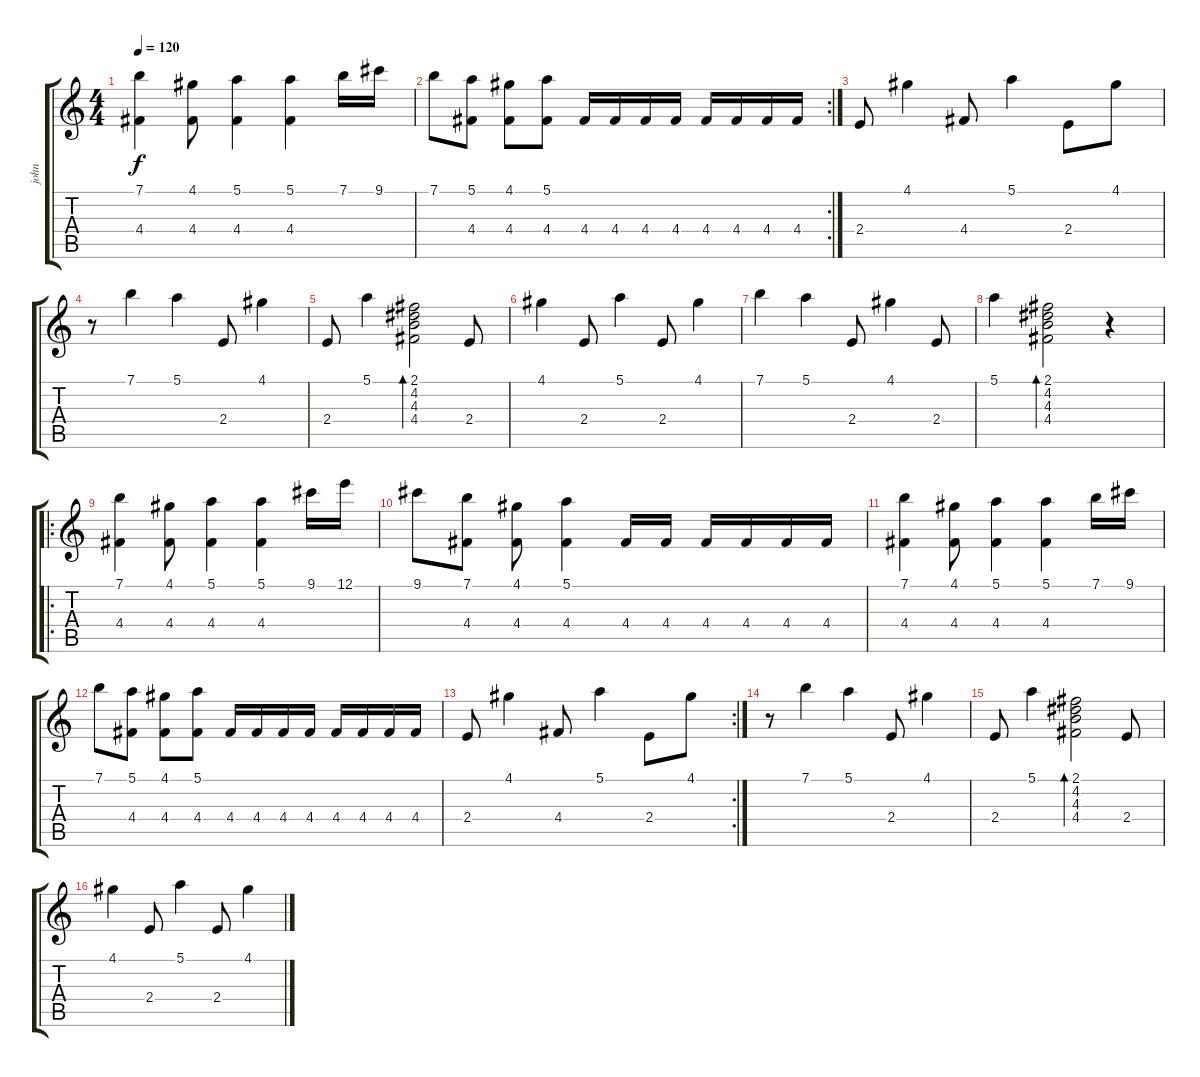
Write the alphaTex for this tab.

\track ("john" "john") {instrument acousticguitarsteel}
\staff {score tabs}
\tuning (E4 B3 G3 D3 A2 E2) {hide}
\ts (4 4)
\tempo 120
\clef g2
\ks c
(7.1 4.4).4{dy f} (4.1 4.4).8 (5.1 4.4).4 (5.1 4.4).4 7.1.16 9.1.16 |
\rc 2
7.1.8 (5.1 4.4).8 (4.1 4.4).8 (5.1 4.4).8 4.4.16 4.4.16 4.4.16 4.4.16 4.4.16 4.4.16 4.4.16 4.4.16 |
2.4.8 4.1.4 4.4.8 5.1.4 2.4.8 4.1.8 |
r.8 7.1.4 5.1.4 2.4.8 4.1.4 |
2.4.8 5.1.4 (2.1 4.2 4.3 4.4).2{bd 240} 2.4.8 |
4.1.4 2.4.8 5.1.4 2.4.8 4.1.4 |
7.1.4 5.1.4 2.4.8 4.1.4 2.4.8 |
5.1.4 (2.1 4.2 4.3 4.4).2{bd 240} r.4 |
\ro
(7.1 4.4).4 (4.1 4.4).8 (5.1 4.4).4 (5.1 4.4).4 9.1.16 12.1.16 |
9.1.8 (7.1 4.4).8 (4.1 4.4).8 (5.1 4.4).4 4.4.16 4.4.16 4.4.16 4.4.16 4.4.16 4.4.16 |
(7.1 4.4).4 (4.1 4.4).8 (5.1 4.4).4 (5.1 4.4).4 7.1.16 9.1.16 |
7.1.8 (5.1 4.4).8 (4.1 4.4).8 (5.1 4.4).8 4.4.16 4.4.16 4.4.16 4.4.16 4.4.16 4.4.16 4.4.16 4.4.16 |
\rc 2
2.4.8 4.1.4 4.4.8 5.1.4 2.4.8 4.1.8 |
r.8 7.1.4 5.1.4 2.4.8 4.1.4 |
2.4.8 5.1.4 (2.1 4.2 4.3 4.4).2{bd 240} 2.4.8 |
4.1.4 2.4.8 5.1.4 2.4.8 4.1.4
